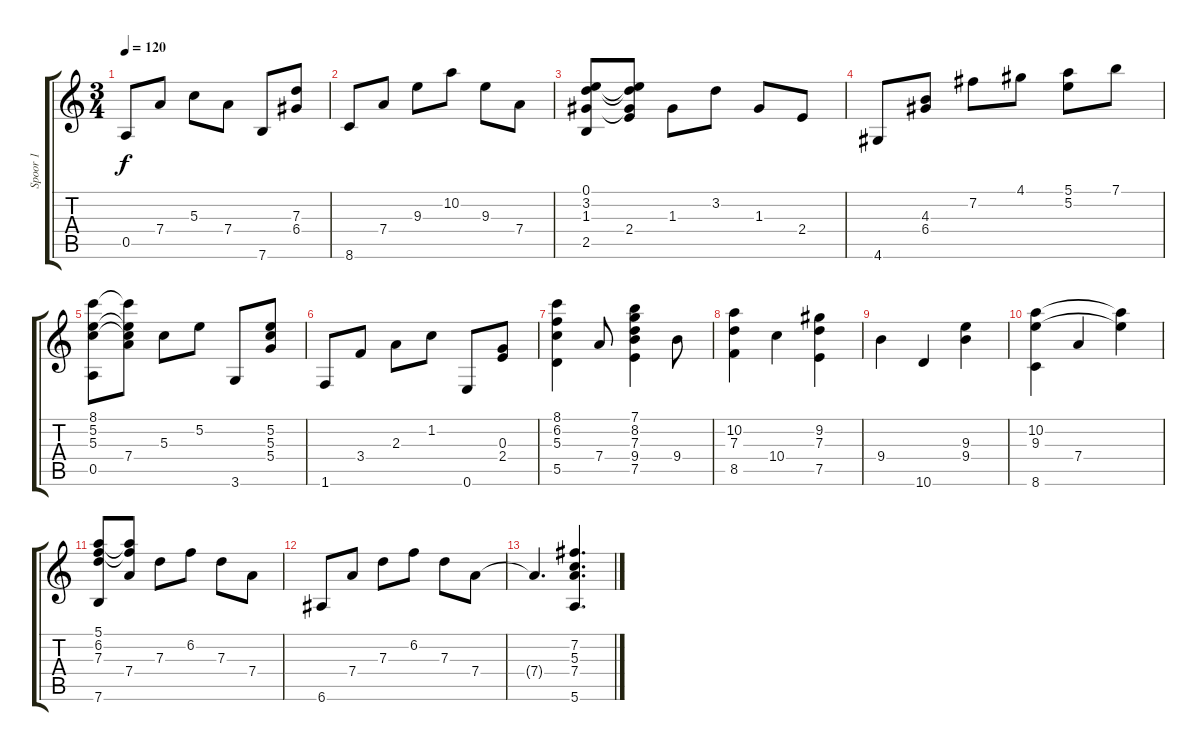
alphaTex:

\track ("Spoor 1" "Spoor 1") {instrument acousticguitarsteel}
\staff {score tabs}
\tuning (E4 B3 G3 D3 A2 E2) {hide}
\ts (3 4)
\tempo 120
\clef g2
\ks c
0.5.8{dy f} 7.4.8 5.3.8 7.4.8 7.6.8 (7.3 6.4).8 |
8.6.8 7.4.8 9.3.8 10.2.8 9.3.8 7.4.8 |
(0.1 3.2 1.3 2.5).8 (0.1{t} 3.2{t} 1.3{t} 2.4).8 1.3.8 3.2.8 1.3.8 2.4.8 |
4.6.8 (4.3 6.4).8 7.2.8 4.1.8 (5.1 5.2).8 7.1.8 |
(8.1 5.2 5.3 0.5).8 (8.1{t} 5.2{t} 5.3{t} 7.4).8 5.3.8 5.2.8 3.6.8 (5.2 5.3 5.4).8 |
1.6.8 3.4.8 2.3.8 1.2.8 0.6.8 (0.3 2.4).8 |
(8.1 6.2 5.3 5.5).4 7.4.8 (7.1 8.2 7.3 9.4 7.5).4 9.4.8 |
(10.2 7.3 8.5).4 10.4.4 (9.2 7.3 7.5).4 |
9.4.4 10.6.4 (9.3 9.4).4 |
(10.2 9.3 8.6).4 7.4.4 (10.2{t} 9.3{t}).4 |
(5.1 6.2 7.3 7.6).8 (5.1{t} 6.2{t} 7.4).8 7.3.8 6.2.8 7.3.8 7.4.8 |
6.6.8 7.4.8 7.3.8 6.2.8 7.3.8 7.4.8 |
7.4{t}.4{d} (7.2 5.3 7.4 5.6).4{d}
